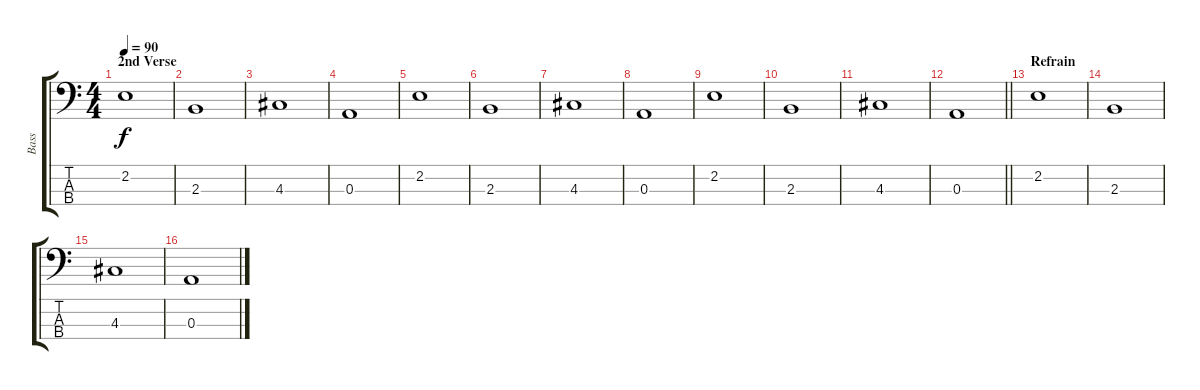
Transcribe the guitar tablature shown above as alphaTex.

\track ("Bass" "Bass") {instrument electricbassfinger}
\staff {score tabs}
\tuning (G2 D2 A1 E1) {hide}
\ts (4 4)
\section ("" "2nd Verse")
\tempo 90
\clef f4
\ks c
2.2.1{dy f} |
2.3.1 |
4.3.1 |
0.3.1 |
2.2.1 |
2.3.1 |
4.3.1 |
0.3.1 |
2.2.1 |
2.3.1 |
4.3.1 |
\barLineRight lightlight
0.3.1 |
\section ("" "Refrain")
2.2.1 |
2.3.1 |
4.3.1 |
0.3.1
